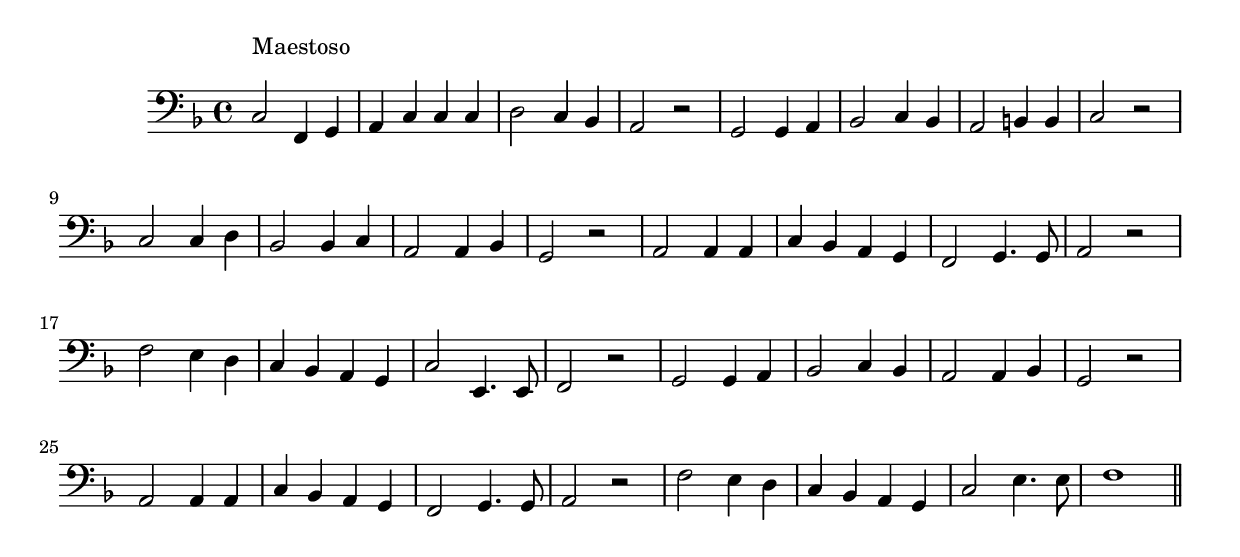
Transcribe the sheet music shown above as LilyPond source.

\version "2.19.49"
%{\header {
  title = "Angel of Peace"
  composer = "M. Keller"
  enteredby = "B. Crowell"
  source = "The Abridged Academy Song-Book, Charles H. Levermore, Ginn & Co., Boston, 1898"
}%}
\score{{\key f \major
\time 4/4
%{\tempo 4=100
%}\clef bass
\relative c {
  c2^\markup{\column { "Maestoso" " " }} 
  f,4 g | a c c c | d2 c4 bes | a2 r | g2 g4 a | bes2 c4 bes | a2 b4 b | c2 r |
  c2 c4 d | bes2 bes4 c | a2 a4 bes | g2 r | a2 a4 a | c bes a g | f2 g4. g8 | a2 r |
  f'2 e4 d | c bes a g | c2 e,4. e8 | f2 r | g2 g4 a | bes2 c4 bes | a2 a4 bes | g2 r |
  a2 a4 a | c4 bes a g | f2 g4. g8 | a2 r | f'2 e4 d | c bes a g | c2 e4. e8 | f1
  \bar "||"
}

}}